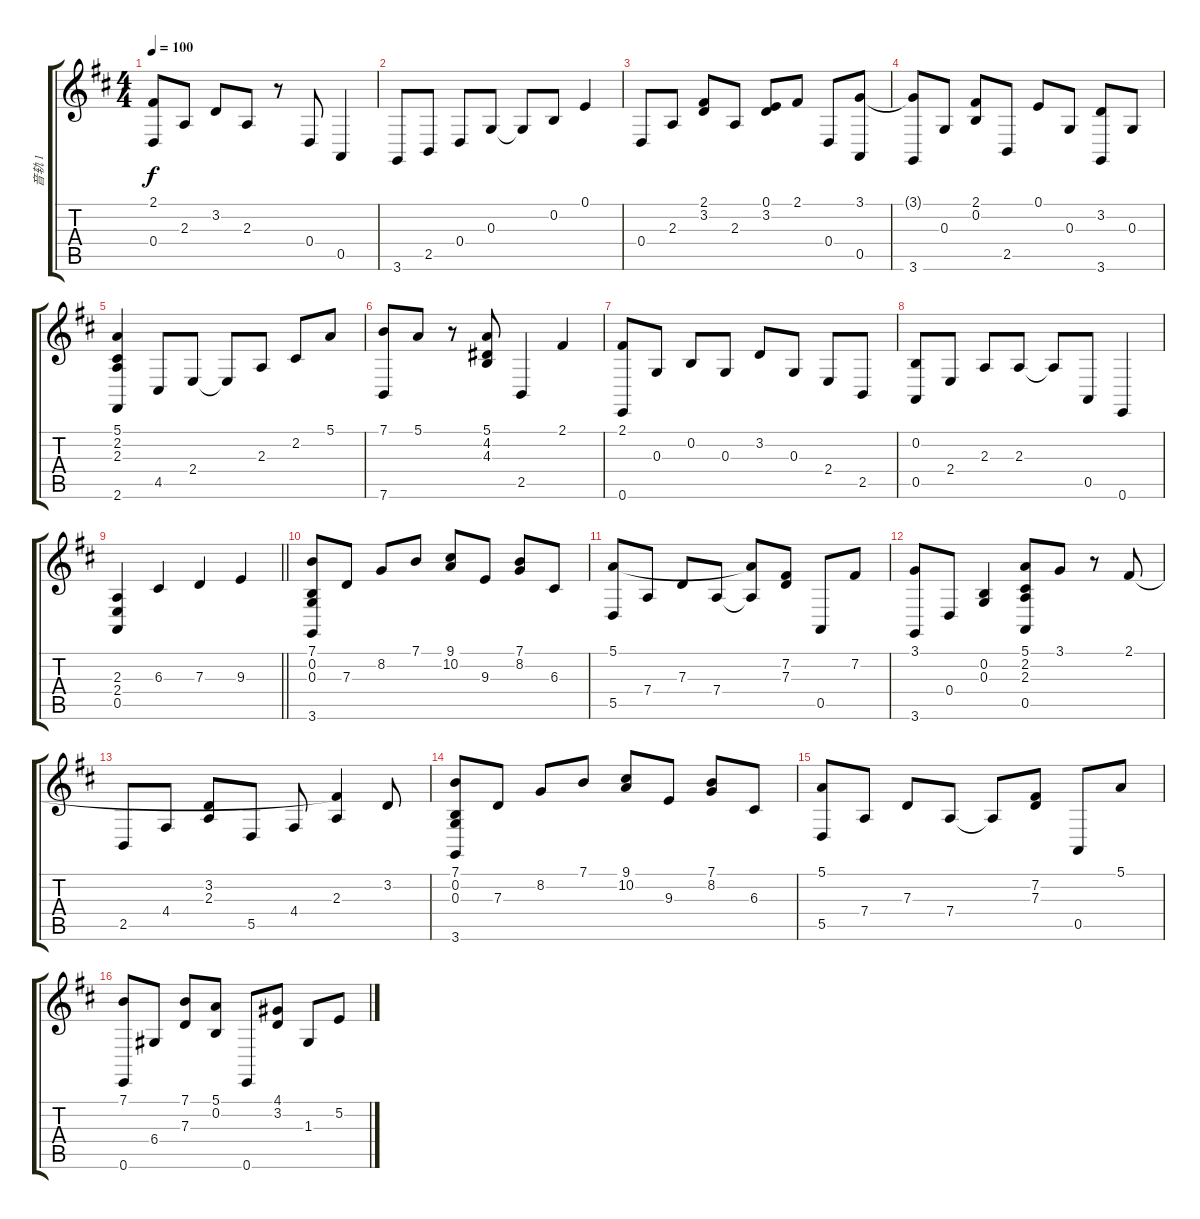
\track ("音轨 1" "音轨 1") {instrument vibraphone}
\staff {score tabs}
\tuning (E4 B3 G3 D3 A2 E2) {hide}
\ts (4 4)
\tempo 100
\clef g2
\ks d
(2.1 0.4).8{dy f} 2.3.8 3.2.8 2.3.8 r.8 0.4.8 0.5.4 |
3.6.8 2.5.8 0.4.8 0.3.8 0.3{t}.8 0.2.8 0.1.4 |
0.4.8 2.3.8 (2.1 3.2).8 2.3.8 (0.1 3.2).8 2.1.8 0.4.8 (3.1 0.5).8 |
(3.1{t} 3.6).8 0.3.8 (2.1 0.2).8 2.5.8 0.1.8 0.3.8 (3.2 3.6).8 0.3.8 |
(5.1 2.2 2.3 2.6).4 4.5.8 2.4.8 2.4{t}.8 2.3.8 2.2.8 5.1.8 |
(7.1 7.6).8 5.1.8 r.8 (5.1 4.2 4.3).8 2.5.4 2.1.4 |
(2.1 0.6).8 0.3.8 0.2.8 0.3.8 3.2.8 0.3.8 2.4.8 2.5.8 |
(0.2 0.5).8 2.4.8 2.3.8 2.3.8 2.3{t}.8 0.5.8 0.6.4 |
\barLineRight lightlight
(2.3 2.4 0.5).4 6.3.4 7.3.4 9.3.4 |
(7.1 0.2 0.3 3.6).8 7.3.8 8.2.8 7.1.8 (9.1 10.2).8 9.3.8 (7.1 8.2).8 6.3.8 |
(5.1 5.5).8 7.4.8 7.3.8 7.4.8 (5.1{t} 7.4{t}).8 (7.2 7.3).8 0.5.8 7.2.8 |
(3.1 3.6).8 0.4.8 (0.2 0.3).4 (5.1 2.2 2.3 0.5).8 3.1.8 r.8 2.1.8 |
2.5.8 4.4.8 (3.2 2.3).8 5.5.8 4.4.8 (2.1{t} 2.3).4 3.2.8 |
(7.1 0.2 0.3 3.6).8 7.3.8 8.2.8 7.1.8 (9.1 10.2).8 9.3.8 (7.1 8.2).8 6.3.8 |
(5.1 5.5).8 7.4.8 7.3.8 7.4.8 7.4{t}.8 (7.2 7.3).8 0.5.8 5.1.8 |
(7.1 0.6).8 6.4.8 (7.1 7.3).8 (5.1 0.2).8 0.6.8 (4.1 3.2).8 1.3.8 5.2.8
